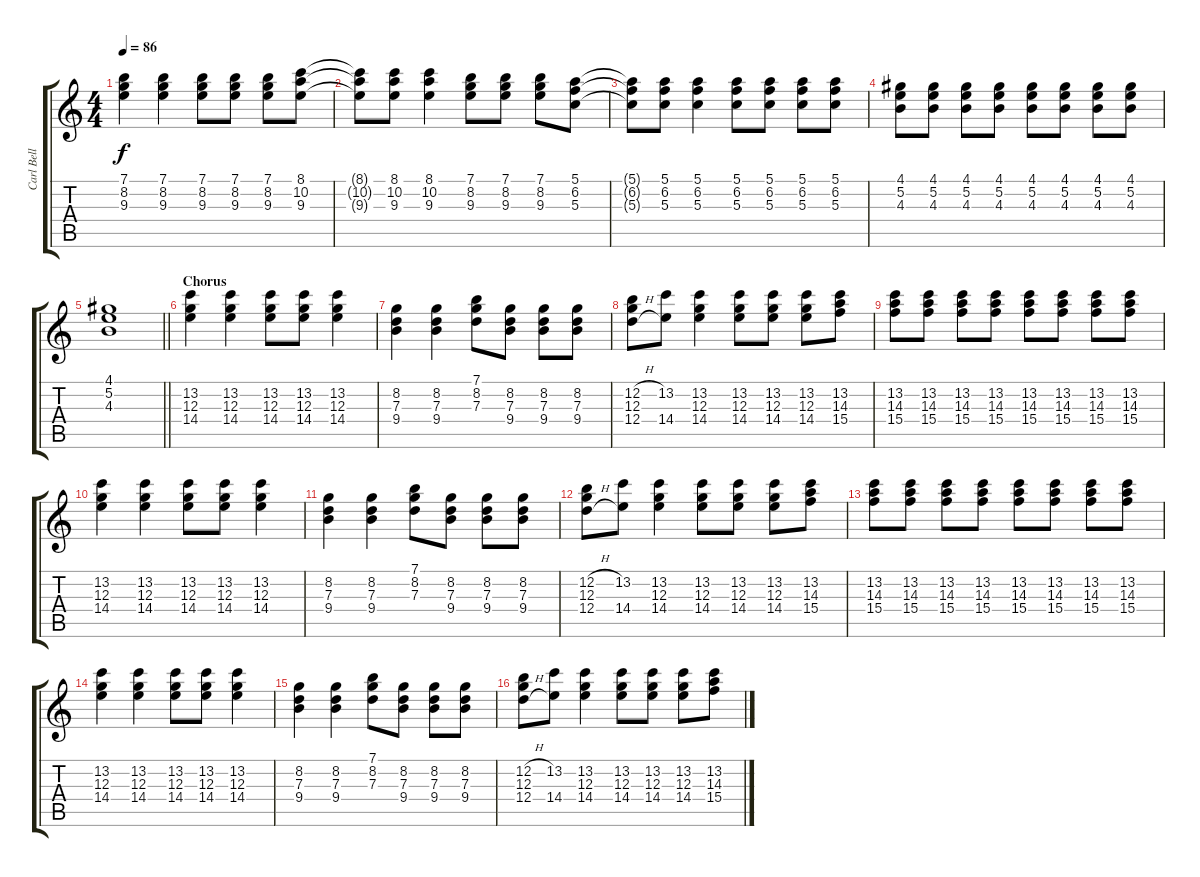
\track ("Carl Bell (Lead Guitar)" "Carl Bell ") {instrument distortionguitar}
\staff {score tabs}
\tuning (E4 B3 G3 D3 A2 E2) {hide}
\ts (4 4)
\tempo 86
\clef g2
\ks c
(7.1 8.2 9.3).4{dy f} (7.1 8.2 9.3).4 (7.1 8.2 9.3).8 (7.1 8.2 9.3).8 (7.1 8.2 9.3).8 (8.1 10.2 9.3).8 |
(8.1{t} 10.2{t} 9.3{t}).8 (8.1 10.2 9.3).8 (8.1 10.2 9.3).4 (7.1 8.2 9.3).8 (7.1 8.2 9.3).8 (7.1 8.2 9.3).8 (5.1 6.2 5.3).8 |
(5.1{t} 6.2{t} 5.3{t}).8 (5.1 6.2 5.3).8 (5.1 6.2 5.3).4 (5.1 6.2 5.3).8 (5.1 6.2 5.3).8 (5.1 6.2 5.3).8 (5.1 6.2 5.3).8 |
(4.1 5.2 4.3).8 (4.1 5.2 4.3).8 (4.1 5.2 4.3).8 (4.1 5.2 4.3).8 (4.1 5.2 4.3).8 (4.1 5.2 4.3).8 (4.1 5.2 4.3).8 (4.1 5.2 4.3).8 |
\barLineRight lightlight
(4.1 5.2 4.3).1 |
\section ("" "Chorus")
(13.2 12.3 14.4).4 (13.2 12.3 14.4).4 (13.2 12.3 14.4).8 (13.2 12.3 14.4).8 (13.2 12.3 14.4).4 |
(8.2 7.3 9.4).4 (8.2 7.3 9.4).4 (7.1 8.2 7.3).8 (8.2 7.3 9.4).8 (8.2 7.3 9.4).8 (8.2 7.3 9.4).8 |
(12.2{h} 12.3 12.4{h}).8 (13.2 14.4).8 (13.2 12.3 14.4).4 (13.2 12.3 14.4).8 (13.2 12.3 14.4).8 (13.2 12.3 14.4).8 (13.2 14.3 15.4).8 |
(13.2 14.3 15.4).8 (13.2 14.3 15.4).8 (13.2 14.3 15.4).8 (13.2 14.3 15.4).8 (13.2 14.3 15.4).8 (13.2 14.3 15.4).8 (13.2 14.3 15.4).8 (13.2 14.3 15.4).8 |
(13.2 12.3 14.4).4 (13.2 12.3 14.4).4 (13.2 12.3 14.4).8 (13.2 12.3 14.4).8 (13.2 12.3 14.4).4 |
(8.2 7.3 9.4).4 (8.2 7.3 9.4).4 (7.1 8.2 7.3).8 (8.2 7.3 9.4).8 (8.2 7.3 9.4).8 (8.2 7.3 9.4).8 |
(12.2{h} 12.3 12.4{h}).8 (13.2 14.4).8 (13.2 12.3 14.4).4 (13.2 12.3 14.4).8 (13.2 12.3 14.4).8 (13.2 12.3 14.4).8 (13.2 14.3 15.4).8 |
(13.2 14.3 15.4).8 (13.2 14.3 15.4).8 (13.2 14.3 15.4).8 (13.2 14.3 15.4).8 (13.2 14.3 15.4).8 (13.2 14.3 15.4).8 (13.2 14.3 15.4).8 (13.2 14.3 15.4).8 |
(13.2 12.3 14.4).4 (13.2 12.3 14.4).4 (13.2 12.3 14.4).8 (13.2 12.3 14.4).8 (13.2 12.3 14.4).4 |
(8.2 7.3 9.4).4 (8.2 7.3 9.4).4 (7.1 8.2 7.3).8 (8.2 7.3 9.4).8 (8.2 7.3 9.4).8 (8.2 7.3 9.4).8 |
(12.2{h} 12.3 12.4{h}).8 (13.2 14.4).8 (13.2 12.3 14.4).4 (13.2 12.3 14.4).8 (13.2 12.3 14.4).8 (13.2 12.3 14.4).8 (13.2 14.3 15.4).8
